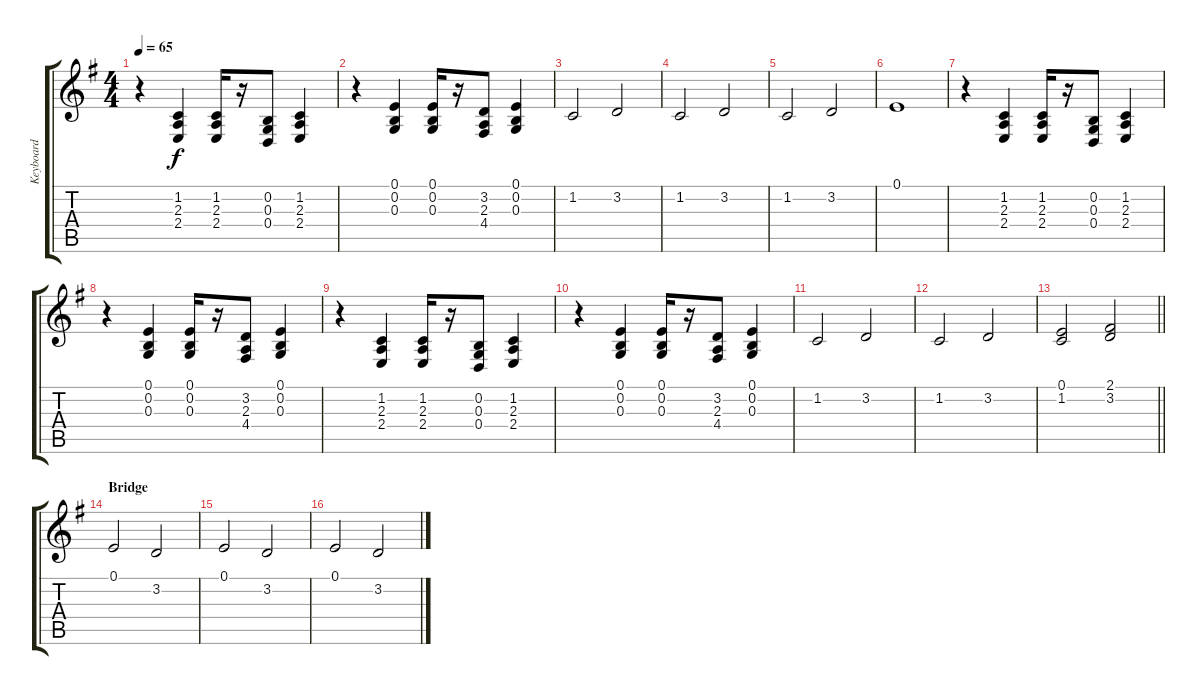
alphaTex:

\track ("Keyboard" "Keyboard") {instrument synthstrings1}
\staff {score tabs}
\tuning (E4 B3 G3 D3 A2 E2) {hide}
\ts (4 4)
\tempo 65
\clef g2
\ks g
r.4{dy f} (1.2 2.3 2.4).4 (1.2 2.3 2.4).16 r.16 (0.2 0.3 0.4).8 (1.2 2.3 2.4).4 |
r.4 (0.1 0.2 0.3).4 (0.1 0.2 0.3).16 r.16 (3.2 2.3 4.4).8 (0.1 0.2 0.3).4 |
1.2.2 3.2.2 |
1.2.2 3.2.2 |
1.2.2 3.2.2 |
0.1.1 |
r.4 (1.2 2.3 2.4).4 (1.2 2.3 2.4).16 r.16 (0.2 0.3 0.4).8 (1.2 2.3 2.4).4 |
r.4 (0.1 0.2 0.3).4 (0.1 0.2 0.3).16 r.16 (3.2 2.3 4.4).8 (0.1 0.2 0.3).4 |
r.4 (1.2 2.3 2.4).4 (1.2 2.3 2.4).16 r.16 (0.2 0.3 0.4).8 (1.2 2.3 2.4).4 |
r.4 (0.1 0.2 0.3).4 (0.1 0.2 0.3).16 r.16 (3.2 2.3 4.4).8 (0.1 0.2 0.3).4 |
1.2.2 3.2.2 |
1.2.2 3.2.2 |
\barLineRight lightlight
(0.1 1.2).2 (2.1 3.2).2 |
\section ("" "Bridge")
0.1.2 3.2.2 |
0.1.2 3.2.2 |
0.1.2 3.2.2
